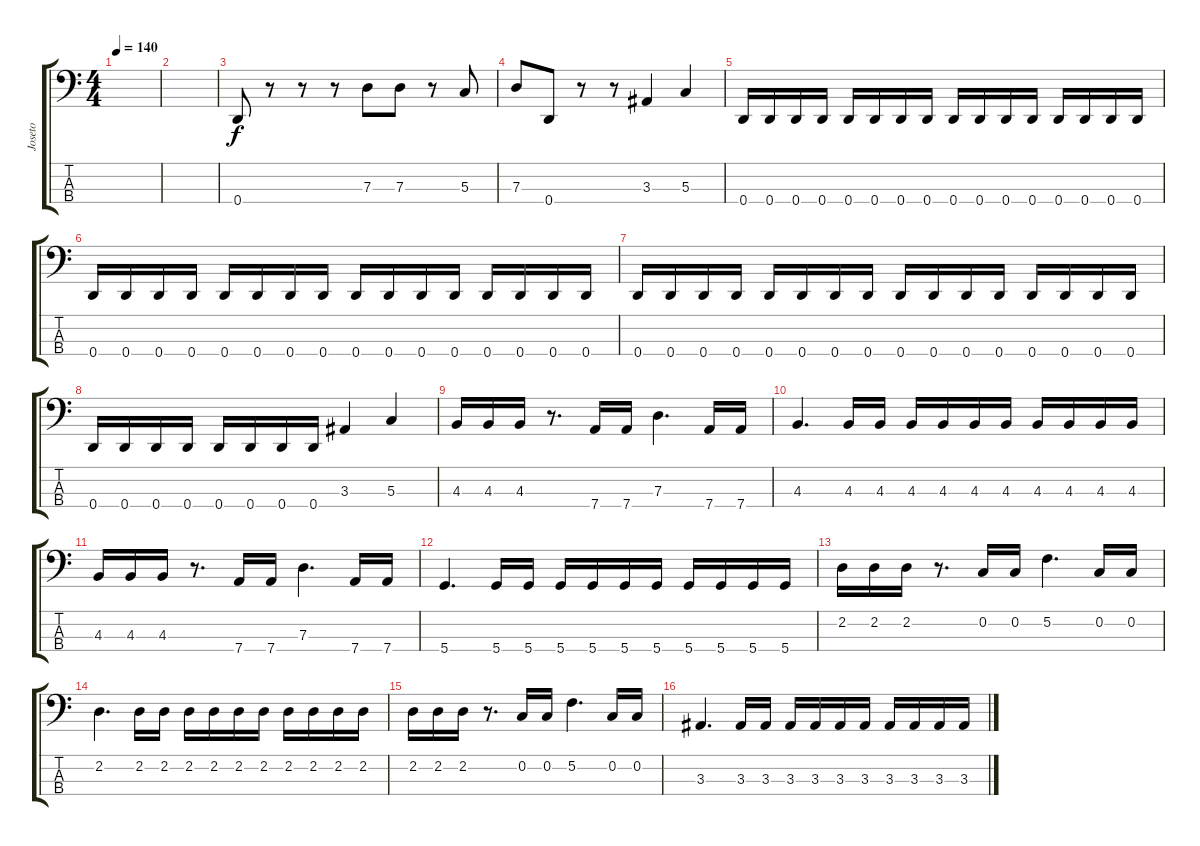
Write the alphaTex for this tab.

\track ("Joseto" "Joseto") {instrument electricbassfinger}
\staff {score tabs}
\tuning (F2 C2 G1 D1) {hide}
\ts (4 4)
\tempo 140
\clef f4
\ks c
|
|
0.4.8 r.8 r.8 r.8 7.3.8 7.3.8 r.8 5.3.8 |
7.3.8 0.4.8 r.8 r.8 3.3.4 5.3.4 |
0.4.16 0.4.16 0.4.16 0.4.16 0.4.16 0.4.16 0.4.16 0.4.16 0.4.16 0.4.16 0.4.16 0.4.16 0.4.16 0.4.16 0.4.16 0.4.16 |
0.4.16 0.4.16 0.4.16 0.4.16 0.4.16 0.4.16 0.4.16 0.4.16 0.4.16 0.4.16 0.4.16 0.4.16 0.4.16 0.4.16 0.4.16 0.4.16 |
0.4.16 0.4.16 0.4.16 0.4.16 0.4.16 0.4.16 0.4.16 0.4.16 0.4.16 0.4.16 0.4.16 0.4.16 0.4.16 0.4.16 0.4.16 0.4.16 |
0.4.16 0.4.16 0.4.16 0.4.16 0.4.16 0.4.16 0.4.16 0.4.16 3.3.4 5.3.4 |
4.3.16 4.3.16 4.3.16 r.8{d} 7.4.16 7.4.16 7.3.4{d} 7.4.16 7.4.16 |
4.3.4{d} 4.3.16 4.3.16 4.3.16 4.3.16 4.3.16 4.3.16 4.3.16 4.3.16 4.3.16 4.3.16 |
4.3.16 4.3.16 4.3.16 r.8{d} 7.4.16 7.4.16 7.3.4{d} 7.4.16 7.4.16 |
5.4.4{d} 5.4.16 5.4.16 5.4.16 5.4.16 5.4.16 5.4.16 5.4.16 5.4.16 5.4.16 5.4.16 |
2.2.16 2.2.16 2.2.16 r.8{d} 0.2.16 0.2.16 5.2.4{d} 0.2.16 0.2.16 |
2.2.4{d} 2.2.16 2.2.16 2.2.16 2.2.16 2.2.16 2.2.16 2.2.16 2.2.16 2.2.16 2.2.16 |
2.2.16 2.2.16 2.2.16 r.8{d} 0.2.16 0.2.16 5.2.4{d} 0.2.16 0.2.16 |
3.3.4{d} 3.3.16 3.3.16 3.3.16 3.3.16 3.3.16 3.3.16 3.3.16 3.3.16 3.3.16 3.3.16
